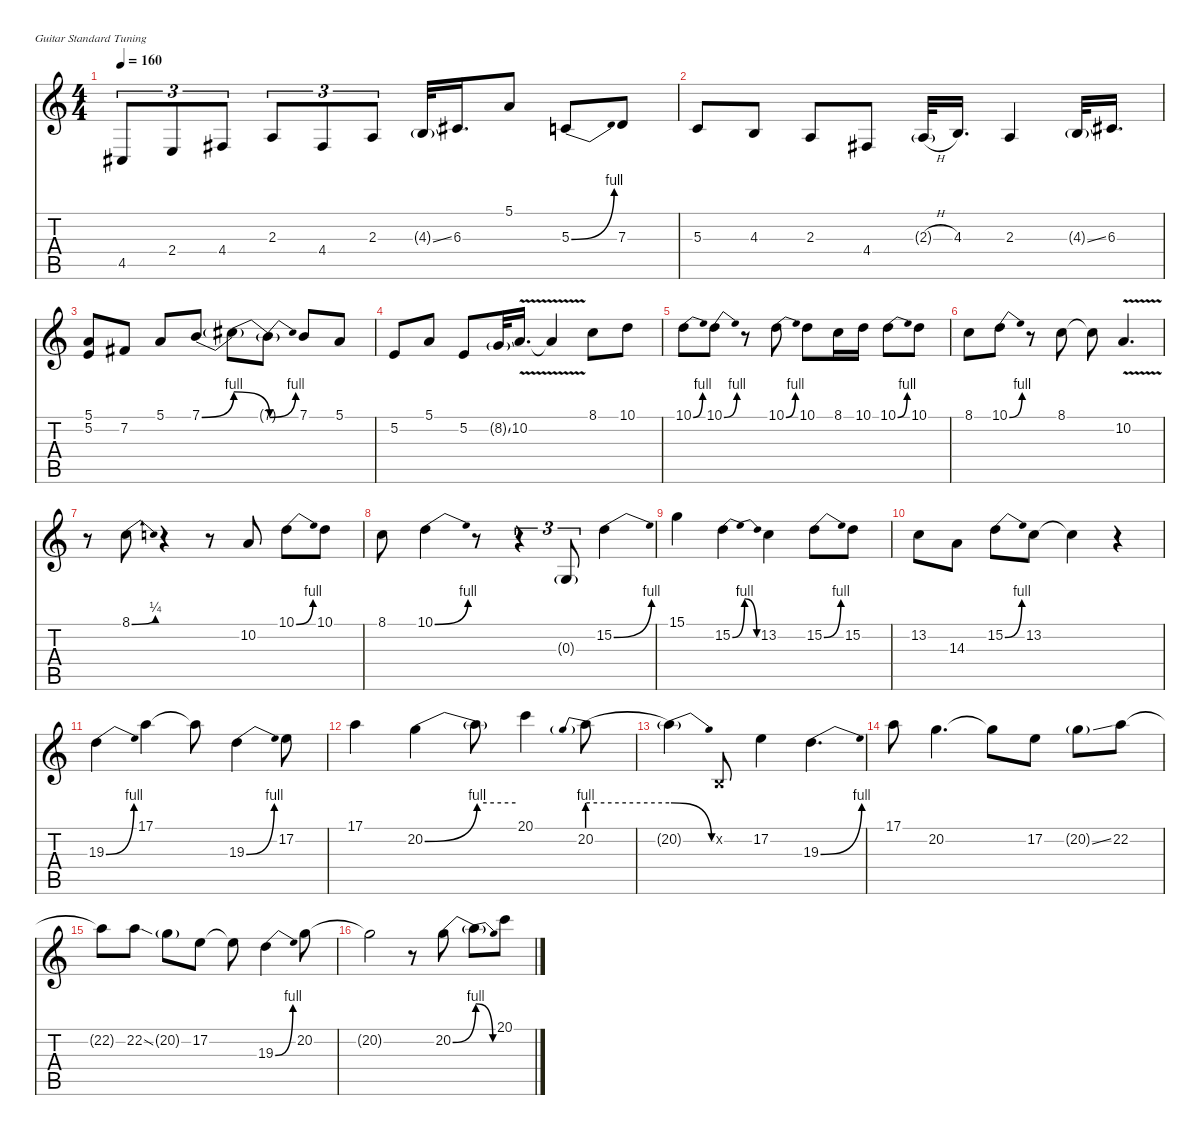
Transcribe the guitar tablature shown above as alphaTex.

\defaultSystemsLayout 4
\hideDynamics
\bracketExtendMode nobrackets
\singleTrackTrackNamePolicy hidden
\multiTrackTrackNamePolicy hidden
\firstSystemTrackNameMode fullname
\firstSystemTrackNameOrientation horizontal
\otherSystemsTrackNameOrientation horizontal
\track ("OverDub-hid" "led.synth.") {instrument lead1square}
\staff {score tabs}
\tuning (E4 B3 G3 D3 A2 E2)
\ts (4 4)
\tempo 160
\clef g2
\ks c
4.5{acc #}.8{tu (3 2) dy fff} 2.4.8{tu (3 2)} 4.4{acc #}.8{tu (3 2)} 2.3.8{tu (3 2)} 4.4{acc #}.8{tu (3 2)} 2.3.8{tu (3 2)} 4.3{ss g}.32 6.3{acc #}.16{d} 5.1.8 5.3{be (bend 0 0 30 4)}.8 7.3.8 |
5.3.8 4.3.8 2.3.8 4.4{acc #}.8 2.3{h g}.32 4.3.16{d} 2.3.4 4.3{ss g}.32 6.3{acc #}.16{d} |
(5.1 5.2).8 7.2{acc #}.8 5.1.8 7.1{be (bend 0 0 60 4)}.8 7.1{be (release 0 4 60 0) t}.8 7.1{be (bend 0 0 60 4) t}.8 7.1.8 5.1.8 |
5.2.8 5.1.8 5.2.8 8.2{ss g}.32 10.2{v}.16{d} 10.2{v t}.4 8.1.8 10.1.8 |
10.1{be (bend 0 0 30 4)}.8 10.1{be (bend 0 0 30 4)}.8 r.8 10.1{be (bend 0 0 15 4)}.8 10.1.8 8.1.16 10.1.16 10.1{be (bend 0 0 30 4)}.8 10.1.8 |
8.1.8 10.1{be (bend 0 0 42 4)}.8 r.8 8.1.8 8.1{t}.8 10.2{v}.4{d} |
r.8 8.1{be (bend 0 0 60 1)}.8 r.4 r.8 10.2.8 10.1{be (bend 0 0 30 4)}.8 10.1.8 |
8.1.8 10.1{be (bend 0 0 15 4)}.4 r.8 r.4{tu (3 2)} 0.3{g}.8{tu (3 2)} 15.2{be (bend 0 0 30 4)}.4 |
15.1.4 15.2{be (bendrelease 0 0 15 4 19.999999199999998 4 25.999999199999998 0)}.4 13.2.4 15.2{be (bend 0 0 30 4)}.8 15.2.8 |
13.2.8 14.3.8 15.2{be (bend 0 0 18 4)}.8 13.2.8 13.2{t}.4 r.4 |
19.3{be (bend 0 0 30 4)}.4 17.1.4 17.1{t}.8 19.3{be (bend 0 0 30 4)}.4 17.2.8 |
17.1.4 20.2{be (bend 0 0 60 4)}.4 20.2{be (hold 0 4 60 4) t}.8 20.1.4 20.2{be (prebend 0 4 60 4)}.8 |
20.2{be (release 0 4 60 0) t}.4 0.2{x}.8 17.2.4 19.3{be (bend 0 0 12.999999599999999 4)}.4{d} |
17.1.8 20.2.4{d} 20.2{t}.8 17.2.8 20.2{ss g}.8 22.2.8 |
22.2{t}.8 22.2{ss}.8 20.2{g}.8 17.2.8 17.2{t}.8 19.3{be (bend 0 0 30 4)}.4 20.2.8 |
20.2{t}.2 r.8 20.2{be (bend 0 0 60 4)}.8 20.2{be (release 0 4 60 0) t}.8 20.1.8
